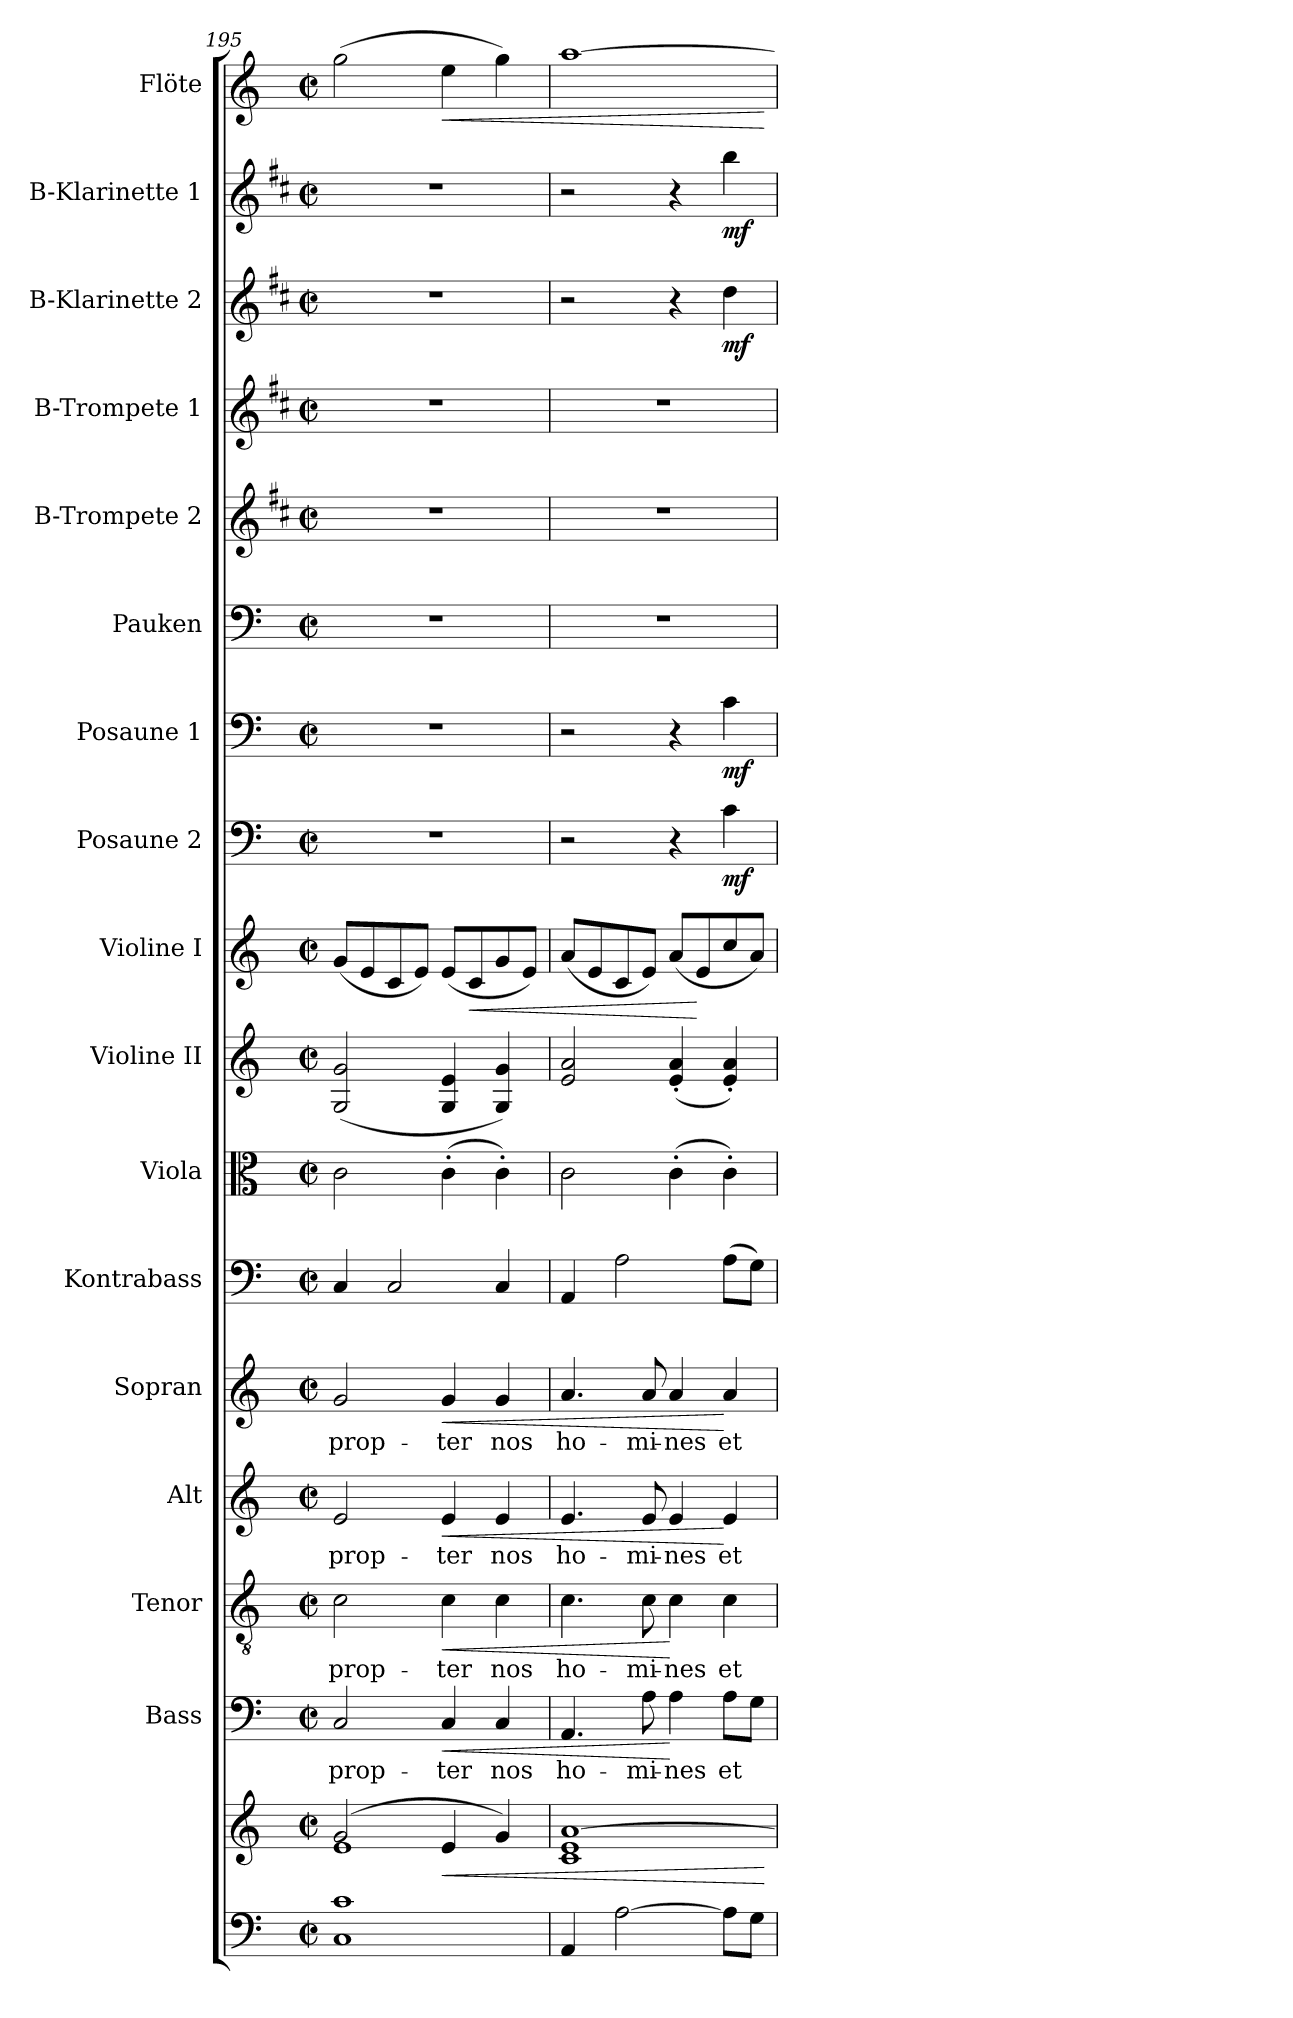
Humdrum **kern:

**kern	**kern	**dynam	**kern	**text	**dynam	**kern	**text	**dynam	**kern	**text	**dynam	**kern	**text	**dynam	**kern	**kern	**kern	**kern	**dynam	**kern	**dynam	**kern	**dynam	**kern	**kern	**kern	**kern	**dynam	**kern	**dynam	**kern	**dynam
*part17	*part17	*part17	*part16	*part16	*part16	*part15	*part15	*part15	*part14	*part14	*part14	*part13	*part13	*part13	*part12	*part11	*part10	*part9	*part9	*part8	*part8	*part7	*part7	*part6	*part5	*part4	*part3	*part3	*part2	*part2	*part1	*part1
*staff18	*staff17	*staff17/18	*staff16	*staff16	*staff16	*staff15	*staff15	*staff15	*staff14	*staff14	*staff14	*staff13	*staff13	*staff13	*staff12	*staff11	*staff10	*staff9	*staff9	*staff8	*staff8	*staff7	*staff7	*staff6	*staff5	*staff4	*staff3	*staff3	*staff2	*staff2	*staff1	*staff1
*	*	*	*I"Bass	*	*	*I"Tenor	*	*	*I"Alt	*	*	*I"Sopran	*	*	*I"Kontrabass	*I"Viola	*I"Violine II	*I"Violine I	*	*I"Posaune 2	*	*I"Posaune 1	*	*I"Pauken	*I"B-Trompete 2	*I"B-Trompete 1	*I"B-Klarinette 2	*	*I"B-Klarinette 1	*	*I"Flöte	*
*	*	*	*I'B.	*	*	*I'T.	*	*	*I'A.	*	*	*I'S.	*	*	*I'Kb.	*I'Vla.	*I'Vl. II	*I'Vl. I	*	*I'Pos. 2	*	*I'Pos. 1	*	*I'Pk.	*I'B Trp. 2	*I'B Trp. 1	*I'B Kl. 2	*	*I'B Kl. 1	*	*I'Fl.	*
!!LO:PB:g=z
*clefF4	*clefG2	*	*clefF4	*	*	*clefGv2	*	*	*clefG2	*	*	*clefG2	*	*	*clefF4	*clefC3	*clefG2	*clefG2	*	*clefF4	*	*clefF4	*	*clefF4	*clefG2	*clefG2	*clefG2	*	*clefG2	*	*clefG2	*
*	*	*	*	*	*	*	*	*	*	*	*	*	*	*	*ITrd7c12	*	*	*	*	*	*	*	*	*	*ITrd1c2	*ITrd1c2	*ITrd1c2	*	*ITrd1c2	*	*	*
*k[]	*k[]	*	*k[]	*	*	*k[]	*	*	*k[]	*	*	*k[]	*	*	*k[]	*k[]	*k[]	*k[]	*	*k[]	*	*k[]	*	*k[]	*k[]	*k[]	*k[]	*	*k[]	*	*k[]	*
*C:	*C:	*	*C:	*	*	*C:	*	*	*C:	*	*	*C:	*	*	*C:	*C:	*C:	*C:	*	*C:	*	*C:	*	*C:	*C:	*C:	*C:	*	*C:	*	*C:	*
*M2/2	*M2/2	*	*M2/2	*	*	*M2/2	*	*	*M2/2	*	*	*M2/2	*	*	*M2/2	*M2/2	*M2/2	*M2/2	*	*M2/2	*	*M2/2	*	*M2/2	*M2/2	*M2/2	*M2/2	*	*M2/2	*	*M2/2	*
*met(c|)	*met(c|)	*	*met(c|)	*	*	*met(c|)	*	*	*met(c|)	*	*	*met(c|)	*	*	*met(c|)	*met(c|)	*met(c|)	*met(c|)	*	*met(c|)	*	*met(c|)	*	*met(c|)	*met(c|)	*met(c|)	*met(c|)	*	*met(c|)	*	*met(c|)	*
=195	=195	=195	=195	=195	=195	=195	=195	=195	=195	=195	=195	=195	=195	=195	=195	=195	=195	=195	=195	=195	=195	=195	=195	=195	=195	=195	=195	=195	=195	=195	=195	=195
*^	*^	*	*	*	*	*	*	*	*	*	*	*	*	*	*	*	*	*	*	*	*	*	*	*	*	*	*	*	*	*	*	*
!	!	!	!	!	!	!LO:LY:b	!	!	!LO:LY:b	!	!	!LO:LY:b	!	!	!LO:LY:b	!	!	!	!	!	!	!	!	!	!	!	!	!	!	!	!	!	!	!
1c	1C	(2g/	1e	.	2C/	prop-	.	2c\	prop-	.	2e/	prop-	.	2g/	prop-	.	4CC/	2c\	(2G/ 2g/	(<8g/L	.	1r	.	1r	.	1r	1r	1r	1r	.	1r	.	(>2gg\	.
.	.	.	.	.	.	.	.	.	.	.	.	.	.	.	.	.	.	.	.	8e/	.	.	.	.	.	.	.	.	.	.	.	.	.	.
.	.	.	.	.	.	.	.	.	.	.	.	.	.	.	.	.	2CC/	.	.	8c/	.	.	.	.	.	.	.	.	.	.	.	.	.	.
.	.	.	.	.	.	.	.	.	.	.	.	.	.	.	.	.	.	.	.	8e/J)	.	.	.	.	.	.	.	.	.	.	.	.	.	.
!	!	!	!	!LO:HP:b	!	!LO:LY:b	!LO:HP:b	!	!LO:LY:b	!LO:HP:b	!	!LO:LY:b	!LO:HP:b	!	!LO:LY:b	!LO:HP:b	!	!	!	!	!	!	!	!	!	!	!	!	!	!	!	!	!	!LO:HP:b
.	.	4e/	.	<	4C/	-ter	<	4c\	-ter	<	4e/	-ter	<	4g/	-ter	<	.	(>4c'>\	4G/ 4e/	(<8e/L	.	.	.	.	.	.	.	.	.	.	.	.	4ee\	<
!	!	!	!	!	!	!	!	!	!	!	!	!	!	!	!	!	!	!	!	!	!LO:HP:b	!	!	!	!	!	!	!	!	!	!	!	!	!
.	.	.	.	.	.	.	.	.	.	.	.	.	.	.	.	.	.	.	.	8c/	<	.	.	.	.	.	.	.	.	.	.	.	.	.
!	!	!	!	!	!	!LO:LY:b	!	!	!LO:LY:b	!	!	!LO:LY:b	!	!	!LO:LY:b	!	!	!	!	!	!	!	!	!	!	!	!	!	!	!	!	!	!	!
.	.	4g/)	.	.	4C/	nos	.	4c\	nos	.	4e/	nos	.	4g/	nos	.	4CC/	4c'>\)	4G/ 4g/)	8g/	.	.	.	.	.	.	.	.	.	.	.	.	4gg\)	.
.	.	.	.	.	.	.	.	.	.	.	.	.	.	.	.	.	.	.	.	8e/J)	.	.	.	.	.	.	.	.	.	.	.	.	.	.
*v	*v	*	*	*	*	*	*	*	*	*	*	*	*	*	*	*	*	*	*	*	*	*	*	*	*	*	*	*	*	*	*	*	*	*
=196	=196	=196	=196	=196	=196	=196	=196	=196	=196	=196	=196	=196	=196	=196	=196	=196	=196	=196	=196	=196	=196	=196	=196	=196	=196	=196	=196	=196	=196	=196	=196	=196	=196
!	!	!	!	!	!LO:LY:b	!	!	!LO:LY:b	!	!	!LO:LY:b	!	!	!LO:LY:b	!	!	!	!	!	!	!	!	!	!	!	!	!	!	!	!	!	!	!
4AA/	[>1a	1c 1e	.	4.AA/	ho-	.	4.c\	ho-	.	4.e/	ho-	.	4.a/	ho-	.	4AAA/	2c\	2e/ 2a/	(<8a/L	.	2r	.	2r	.	1r	1r	1r	2r	.	2r	.	[1aa	.
.	.	.	.	.	.	.	.	.	.	.	.	.	.	.	.	.	.	.	8e/	.	.	.	.	.	.	.	.	.	.	.	.	.	.
[2A\	.	.	.	.	.	.	.	.	.	.	.	.	.	.	.	2AA\	.	.	8c/	.	.	.	.	.	.	.	.	.	.	.	.	.	.
!	!	!	!	!	!LO:LY:b	!	!	!LO:LY:b	!	!	!LO:LY:b	!	!	!LO:LY:b	!	!	!	!	!	!	!	!	!	!	!	!	!	!	!	!	!	!	!
.	.	.	.	8A\	-mi-	.	8c\	-mi-	.	8e/	-mi-	.	8a/	-mi-	.	.	.	.	8e/J)	.	.	.	.	.	.	.	.	.	.	.	.	.	.
!	!	!	!	!	!LO:LY:b	!	!	!LO:LY:b	!	!	!LO:LY:b	!	!	!LO:LY:b	!	!	!	!	!	!	!	!	!	!	!	!	!	!	!	!	!	!	!
.	.	.	.	4A\	-nes	[	4c\	-nes	[	4e/	-nes	.	4a/	-nes	.	.	(>4c'>\	(<4e/'< 4a/'<	(<8a/L	.	4r	.	4r	.	.	.	.	4r	.	4r	.	.	.
.	.	.	.	.	.	.	.	.	.	.	.	.	.	.	.	.	.	.	8e/	[	.	.	.	.	.	.	.	.	.	.	.	.	.
!	!	!	!	!	!LO:LY:b	!	!	!LO:LY:b	!	!	!LO:LY:b	!	!	!LO:LY:b	!	!	!	!	!	!	!	!LO:DY:b	!	!LO:DY:b	!	!	!	!	!LO:DY:b	!	!LO:DY:b	!	!
8A\L]	.	.	.	8A\L	et	.	4c\	et	.	4e/	et	[	4a/	et	[	(>8AA\L	4c'>\)	4e/'< 4a/'<)	8cc/	.	4c\	mf	4c\	mf	.	.	.	4cc\	mf	4aa\	mf	.	.
8G\J	.	.	.	8G\J	.	.	.	.	.	.	.	.	.	.	.	8GG\J)	.	.	8a/J)	.	.	.	.	.	.	.	.	.	.	.	.	.	.
*	*v	*v	*	*	*	*	*	*	*	*	*	*	*	*	*	*	*	*	*	*	*	*	*	*	*	*	*	*	*	*	*	*	*
.	.	[	.	.	.	.	.	.	.	.	.	.	.	.	.	.	.	.	.	.	.	.	.	.	.	.	.	.	.	.	.	[
=	=	=	=	=	=	=	=	=	=	=	=	=	=	=	=	=	=	=	=	=	=	=	=	=	=	=	=	=	=	=	=	=
*-	*-	*-	*-	*-	*-	*-	*-	*-	*-	*-	*-	*-	*-	*-	*-	*-	*-	*-	*-	*-	*-	*-	*-	*-	*-	*-	*-	*-	*-	*-	*-	*-
